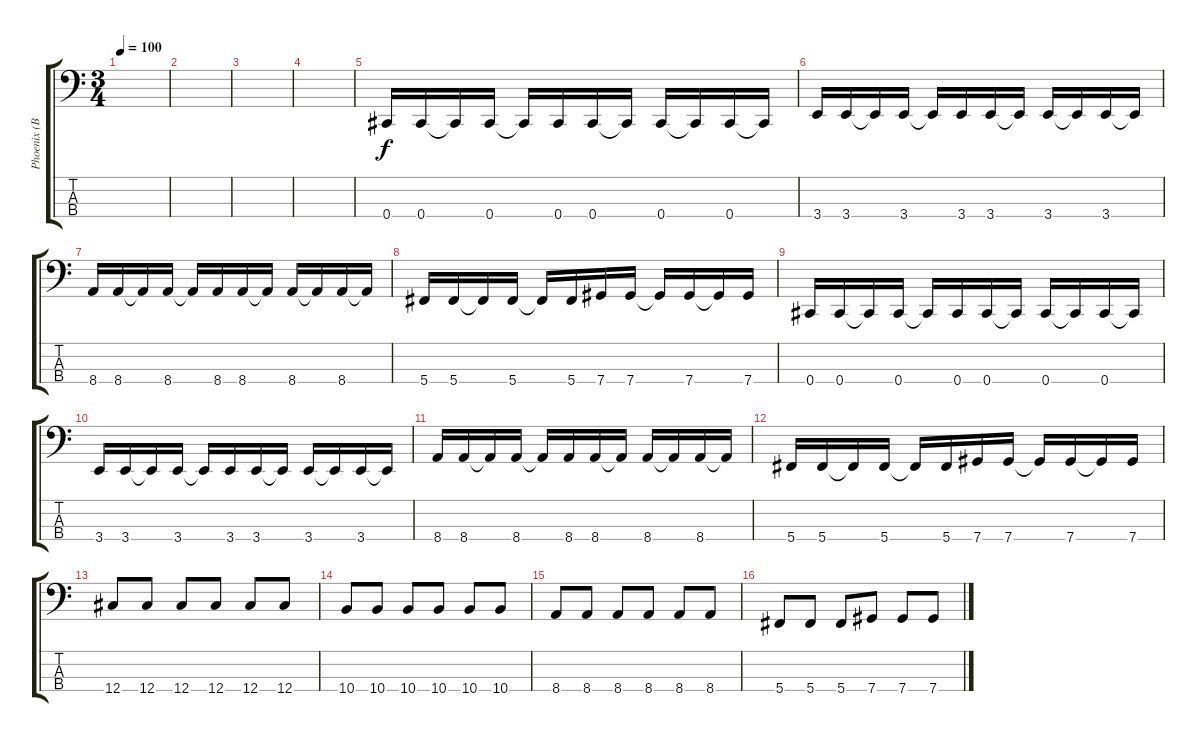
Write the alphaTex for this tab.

\track ("Phoenix (Bass)" "Phoenix (B") {instrument electricbassfinger}
\staff {score tabs}
\tuning (Gb2 Db2 Ab1 Db1) {hide}
\ts (3 4)
\tempo 100
\clef f4
\ks c
|
|
|
|
0.4.16 0.4.16 0.4{t}.16 0.4.16 0.4{t}.16 0.4.16 0.4.16 0.4{t}.16 0.4.16 0.4{t}.16 0.4.16 0.4{t}.16 |
3.4.16 3.4.16 3.4{t}.16 3.4.16 3.4{t}.16 3.4.16 3.4.16 3.4{t}.16 3.4.16 3.4{t}.16 3.4.16 3.4{t}.16 |
8.4.16 8.4.16 8.4{t}.16 8.4.16 8.4{t}.16 8.4.16 8.4.16 8.4{t}.16 8.4.16 8.4{t}.16 8.4.16 8.4{t}.16 |
5.4.16 5.4.16 5.4{t}.16 5.4.16 5.4{t}.16 5.4.16 7.4.16 7.4.16 7.4{t}.16 7.4.16 7.4{t}.16 7.4.16 |
0.4.16 0.4.16 0.4{t}.16 0.4.16 0.4{t}.16 0.4.16 0.4.16 0.4{t}.16 0.4.16 0.4{t}.16 0.4.16 0.4{t}.16 |
3.4.16 3.4.16 3.4{t}.16 3.4.16 3.4{t}.16 3.4.16 3.4.16 3.4{t}.16 3.4.16 3.4{t}.16 3.4.16 3.4{t}.16 |
8.4.16 8.4.16 8.4{t}.16 8.4.16 8.4{t}.16 8.4.16 8.4.16 8.4{t}.16 8.4.16 8.4{t}.16 8.4.16 8.4{t}.16 |
5.4.16 5.4.16 5.4{t}.16 5.4.16 5.4{t}.16 5.4.16 7.4.16 7.4.16 7.4{t}.16 7.4.16 7.4{t}.16 7.4.16 |
12.4.8 12.4.8 12.4.8 12.4.8 12.4.8 12.4.8 |
10.4.8 10.4.8 10.4.8 10.4.8 10.4.8 10.4.8 |
8.4.8 8.4.8 8.4.8 8.4.8 8.4.8 8.4.8 |
5.4.8 5.4.8 5.4.8 7.4.8 7.4.8 7.4.8
